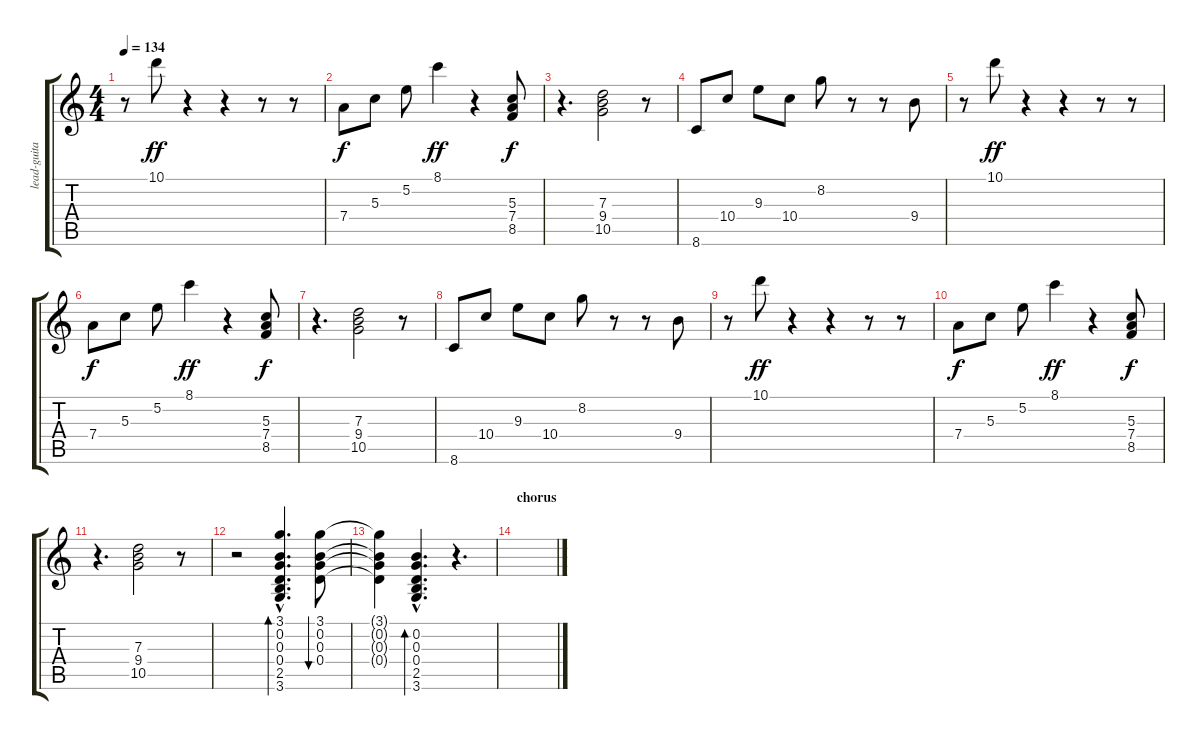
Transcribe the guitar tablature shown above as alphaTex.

\track ("lead-guitar" "lead-guita") {instrument acousticguitarsteel}
\staff {score tabs}
\tuning (E4 B3 G3 D3 A2 E2) {hide}
\ts (4 4)
\tempo 134
\clef g2
\ks c
r.8{dy f} 10.1.8{dy ff} r.4 r.4 r.8 r.8 |
7.4.8{dy f} 5.3.8 5.2.8 8.1.4{dy ff} r.4 (5.3 7.4 8.5).8{dy f} |
r.4{d} (7.3 9.4 10.5).2 r.8 |
8.6.8 10.4.8 9.3.8 10.4.8 8.2.8 r.8 r.8 9.4.8 |
r.8 10.1.8{dy ff} r.4 r.4 r.8 r.8 |
7.4.8{dy f} 5.3.8 5.2.8 8.1.4{dy ff} r.4 (5.3 7.4 8.5).8{dy f} |
r.4{d} (7.3 9.4 10.5).2 r.8 |
8.6.8 10.4.8 9.3.8 10.4.8 8.2.8 r.8 r.8 9.4.8 |
r.8 10.1.8{dy ff} r.4 r.4 r.8 r.8 |
7.4.8{dy f} 5.3.8 5.2.8 8.1.4{dy ff} r.4 (5.3 7.4 8.5).8{dy f} |
r.4{d} (7.3 9.4 10.5).2 r.8 |
r.2 (3.1{hac} 0.2{hac} 0.3{hac} 0.4{hac} 2.5{hac} 3.6{hac}).4{d bd 120} (3.1 0.2 0.3 0.4).8{bu 120} |
(3.1{t} 0.2{t} 0.3{t} 0.4{t}).4 (0.2{hac} 0.3{hac} 0.4{hac} 2.5{hac} 3.6{hac}).4{d bd 120} r.4{d} |
\section ("" "chorus")
